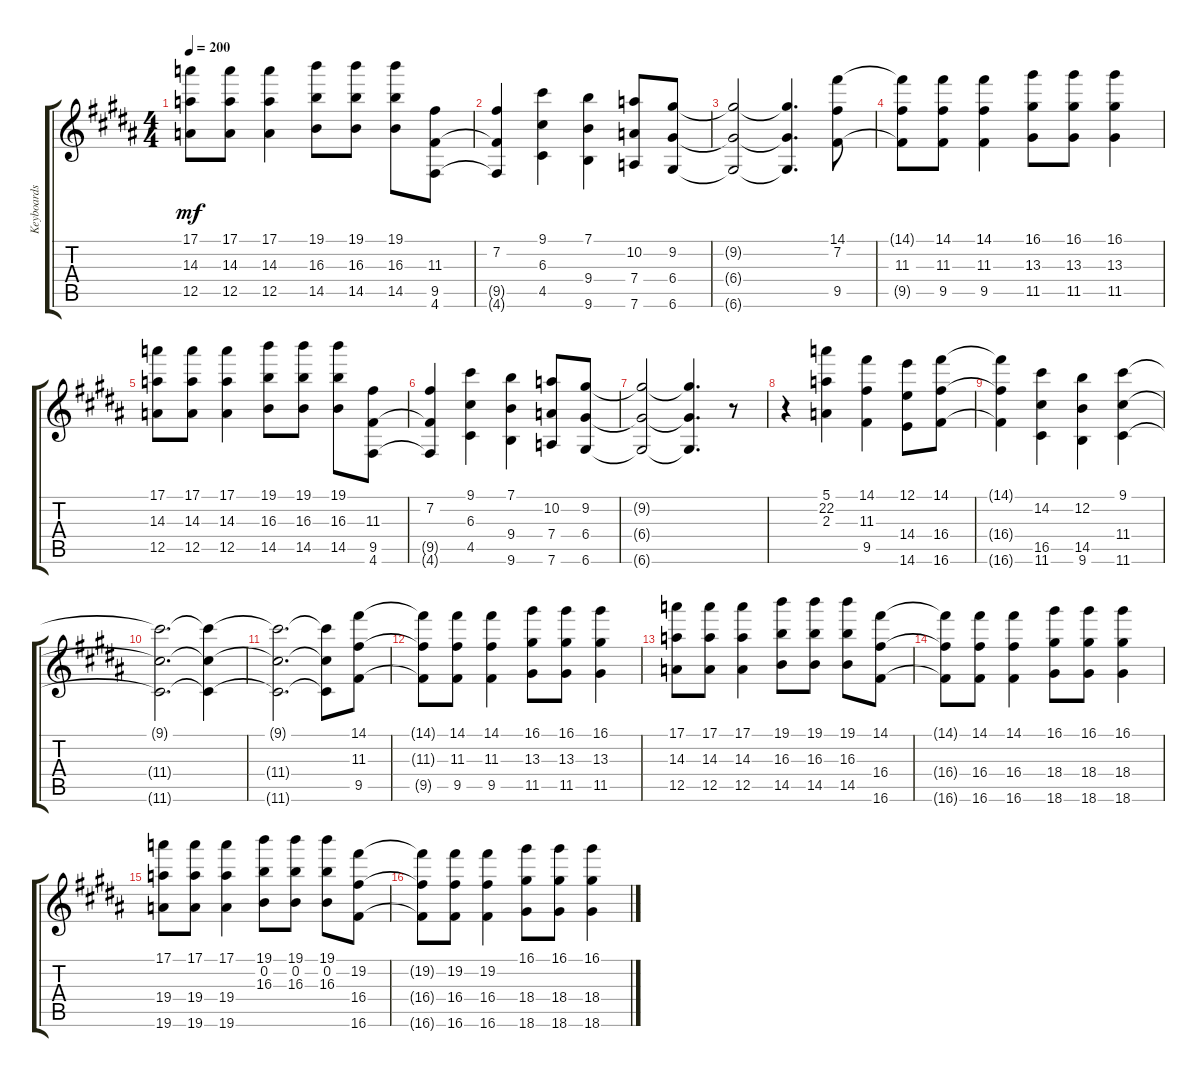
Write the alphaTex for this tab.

\track ("Keyboards" "Keyboards") {instrument electricguitarclean}
\staff {score tabs}
\tuning (E4 B3 G3 D3 A2 D2) {hide}
\ts (4 4)
\tempo 200
\clef g2
\ks b
(17.1 14.3 12.5).8{dy mf} (17.1 14.3 12.5).8 (17.1 14.3 12.5).4 (19.1 16.3 14.5).8 (19.1 16.3 14.5).8 (19.1 16.3 14.5).8 (11.3 9.5 4.6).8 |
(7.2 9.5{t} 4.6{t}).4 (9.1 6.3 4.5).4 (7.1 9.4 9.6).4 (10.2 7.4 7.6).8 (9.2 6.4 6.6).8 |
(9.2{t} 6.4{t} 6.6{t}).2 (9.2{t} 6.4{t} 6.6{t}).4{d} (14.1 7.2 9.5).8 |
(14.1{t} 11.3 9.5{t}).8 (14.1 11.3 9.5).8 (14.1 11.3 9.5).4 (16.1 13.3 11.5).8 (16.1 13.3 11.5).8 (16.1 13.3 11.5).4 |
(17.1 14.3 12.5).8 (17.1 14.3 12.5).8 (17.1 14.3 12.5).4 (19.1 16.3 14.5).8 (19.1 16.3 14.5).8 (19.1 16.3 14.5).8 (11.3 9.5 4.6).8 |
(7.2 9.5{t} 4.6{t}).4 (9.1 6.3 4.5).4 (7.1 9.4 9.6).4 (10.2 7.4 7.6).8 (9.2 6.4 6.6).8 |
(9.2{t} 6.4{t} 6.6{t}).2 (9.2{t} 6.4{t} 6.6{t}).4{d} r.8 |
r.4 (5.1 22.2 2.3).4 (14.1 11.3 9.5).4 (12.1 14.4 14.6).8 (14.1 16.4 16.6).8 |
(14.1{t} 16.4{t} 16.6{t}).4 (14.2 16.5 11.6).4 (12.2 14.5 9.6).4 (9.1 11.4 11.6).4 |
(9.1{t} 11.4{t} 11.6{t}).2{d} (9.1{t} 11.4{t} 11.6{t}).4 |
(9.1{t} 11.4{t} 11.6{t}).2{d} (9.1{t} 11.4{t} 11.6{t}).8 (14.1 11.3 9.5).8 |
(14.1{t} 11.3{t} 9.5{t}).8 (14.1 11.3 9.5).8 (14.1 11.3 9.5).4 (16.1 13.3 11.5).8 (16.1 13.3 11.5).8 (16.1 13.3 11.5).4 |
(17.1 14.3 12.5).8 (17.1 14.3 12.5).8 (17.1 14.3 12.5).4 (19.1 16.3 14.5).8 (19.1 16.3 14.5).8 (19.1 16.3 14.5).8 (14.1 16.4 16.6).8 |
(14.1{t} 16.4{t} 16.6{t}).8 (14.1 16.4 16.6).8 (14.1 16.4 16.6).4 (16.1 18.4 18.6).8 (16.1 18.4 18.6).8 (16.1 18.4 18.6).4 |
(17.1 19.4 19.6).8 (17.1 19.4 19.6).8 (17.1 19.4 19.6).4 (19.1 0.2 16.3).8 (19.1 0.2 16.3).8 (19.1 0.2 16.3).8 (19.2 16.4 16.6).8 |
(19.2{t} 16.4{t} 16.6{t}).8 (19.2 16.4 16.6).8 (19.2 16.4 16.6).4 (16.1 18.4 18.6).8 (16.1 18.4 18.6).8 (16.1 18.4 18.6).4
